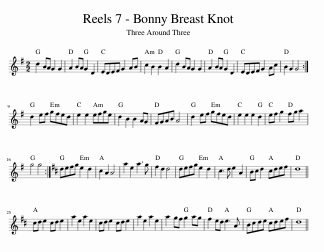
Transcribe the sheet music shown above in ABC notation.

X:1
L:1/8
M:2/2
I:linebreak $
K:G
V:1 treble
V:1
 d2 BA G2 G2 | A2 BA G2 D2 | EDEF G2 AB | c2 B2 B2 A2 | d2 BA G2 G2 | %5
 A2 BA G2 D2 | EDEF G2 Ac | B2 G2 G4 :|$ d2 ef gfed | e2 e2 efge | %10
 d2 B2 B2 AG | FGAB A4 | d2 ef gfed | e2 e2 e2 d2 | ef g2 fg a2 |$ %15
 g4 g4 :|[K:D] defg e2 d2 | c2 A2 A4 | a2 e2 a3 g | f2 d2 d4 | %20
 defg e2 d2 | c3 d e2 A2 | Bc d2 cdef | d8 ||$ cd e2 cd e2 | %25
 a2 e2 a2 e2 | cd e2 cd e2 | a2 e2 a2 e2 | a2 gf g2 ag | f2 ed e3 A | %30
 Bcde cdef | d8 || %32
